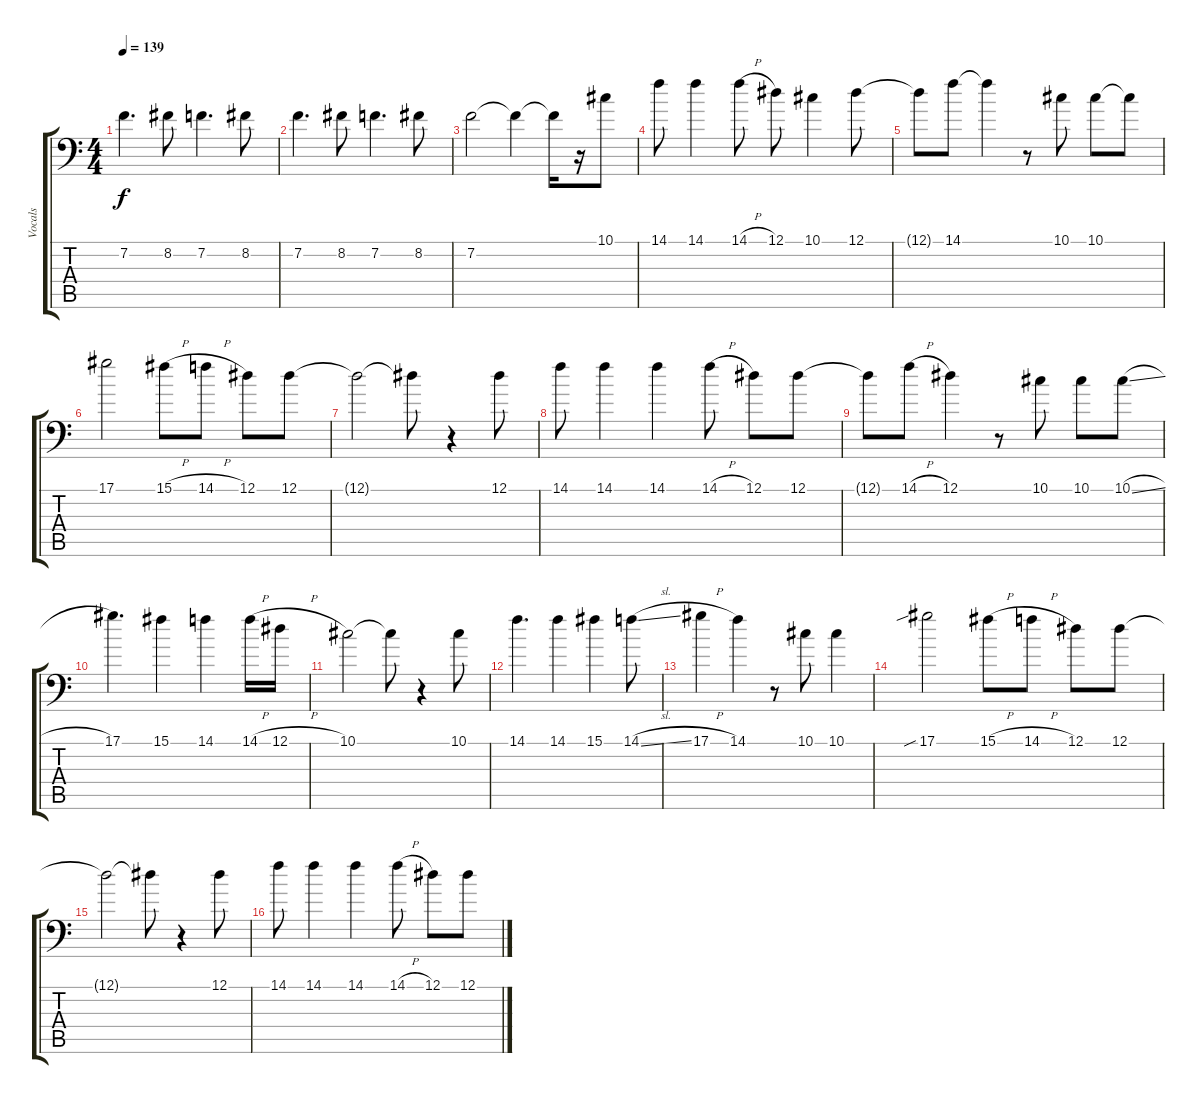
\track ("Vocals" "Vocals") {instrument lead3calliope}
\staff {score tabs}
\tuning (Eb4 Bb3 Gb3 Db3 Ab2 Bb1) {hide}
\ts (4 4)
\tempo 139
\clef f4
\ks c
7.2.4{d dy f} 8.2.8 7.2.4{d} 8.2.8 |
7.2.4{d} 8.2.8 7.2.4{d} 8.2.8 |
7.2.2 7.2{t}.4 7.2{t}.16 r.16 10.1.8 |
14.1.8 14.1.4 14.1{h}.8 12.1.8 10.1.4 12.1.8 |
12.1{t}.8 14.1.8 14.1{t}.4 r.8 10.1.8 10.1.8 10.1{t}.8 |
17.1.2 15.1{h}.8 14.1{h}.8 12.1.8 12.1.8 |
12.1{t}.2 12.1{t}.8 r.4 12.1.8 |
14.1.8 14.1.4 14.1.4 14.1{h}.8 12.1.8 12.1.8 |
12.1{t}.8 14.1{h}.8 12.1.4 r.8 10.1.8 10.1.8 10.1{sl}.8 |
17.1.4{d} 15.1.4 14.1.4 14.1{h}.16 12.1{h}.16 |
10.1.2 10.1{t}.8 r.4 10.1.8 |
14.1.4{d} 14.1.4 15.1.4 14.1{sl}.8 |
17.1{h}.4 14.1.4 r.8 10.1.8 10.1.4 |
17.1{sib}.2 15.1{h}.8 14.1{h}.8 12.1.8 12.1.8 |
12.1{t}.2 12.1{t}.8 r.4 12.1.8 |
14.1.8 14.1.4 14.1.4 14.1{h}.8 12.1.8 12.1.8
